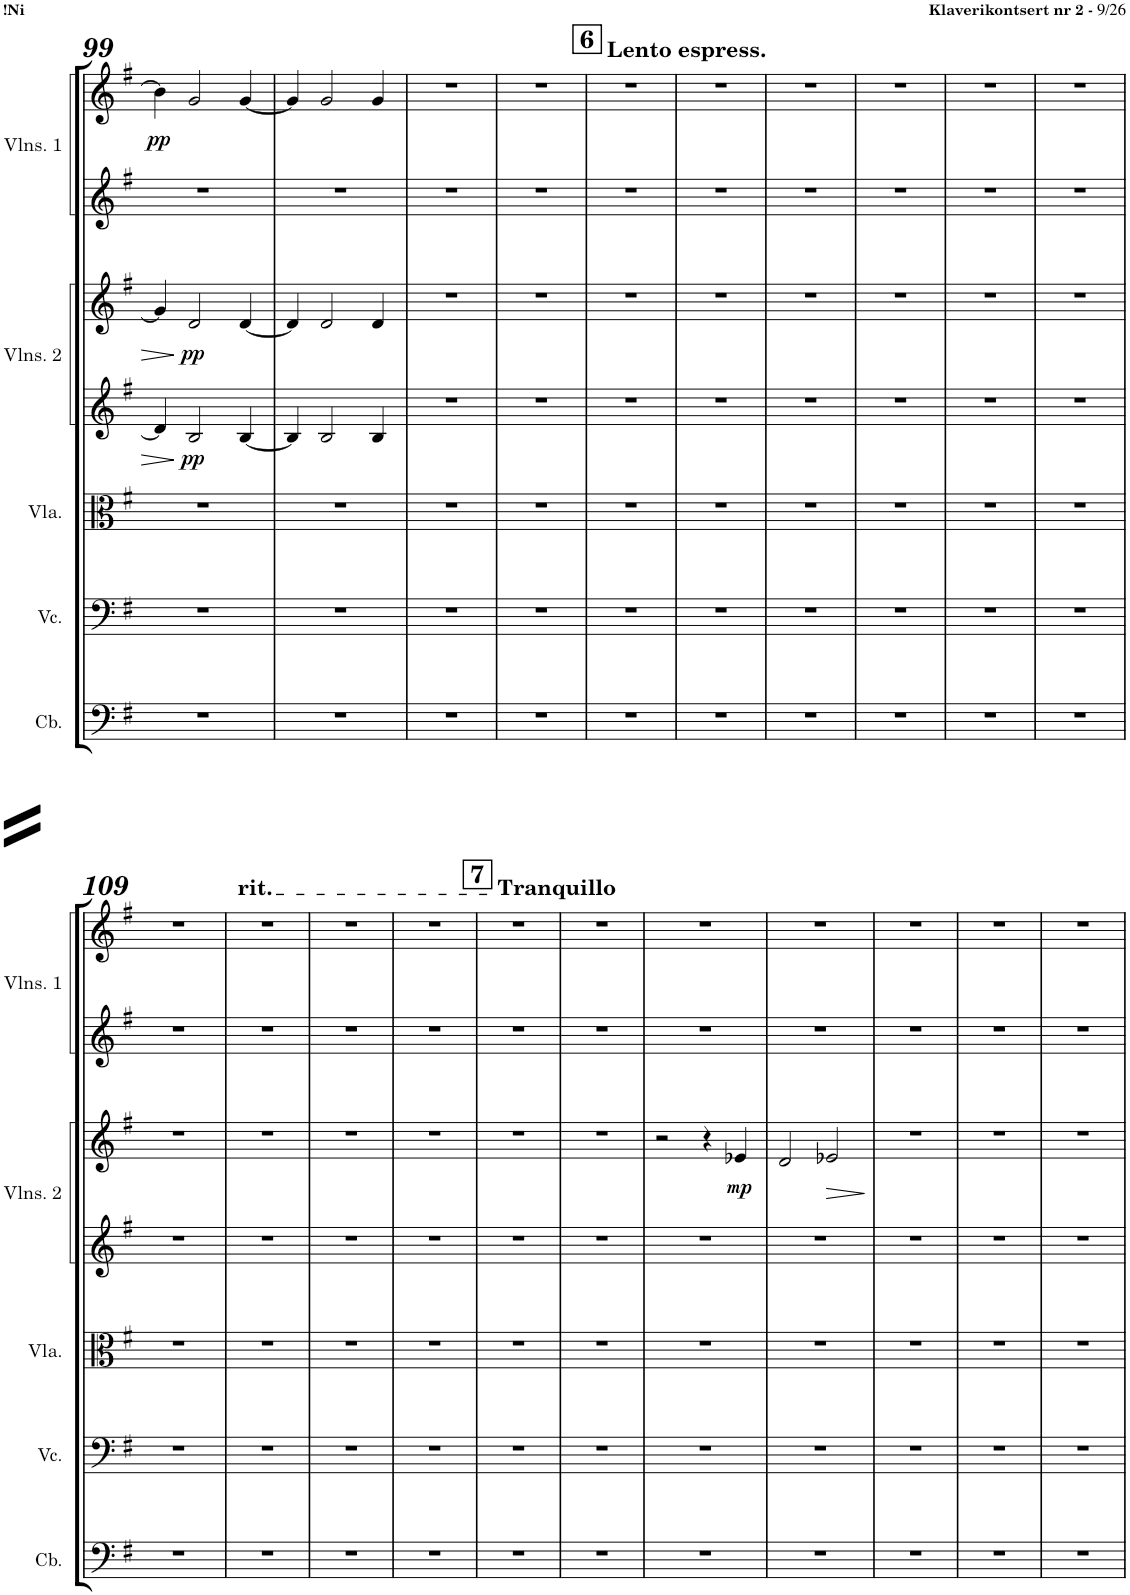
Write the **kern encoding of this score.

**kern	**kern	**kern	**kern	**kern	**dynam	**kern	**kern	**dynam
*part5	*part4	*part3	*part2	*part2	*part2	*part1	*part1	*part1
*staff7	*staff6	*staff5	*staff4	*staff3	*staff3/4	*staff2	*staff1	*staff1/2
*I"Contrabass	*I"Violoncello	*I"Viola	*I"Violins 2	*	*	*I"Violins 1	*	*
*I'Cb.	*I'Vc.	*I'Vla.	*I'Vlns. 2	*	*	*I'Vlns. 1	*	*
!!LO:PB:g=z
*clefF4	*clefF4	*clefC3	*clefG2	*clefG2	*	*clefG2	*clefG2	*
*Trd7c12	*	*	*	*	*	*	*	*
*k[f#]	*k[f#]	*k[f#]	*k[f#]	*k[f#]	*	*k[f#]	*k[f#]	*
*M4/4	*M4/4	*M4/4	*M4/4	*M4/4	*	*M4/4	*M4/4	*
*met(c)	*met(c)	*met(c)	*met(c)	*met(c)	*	*met(c)	*met(c)	*
=99	=99	=99	=99	=99	=99	=99	=99	=99
!	!	!	!	!	!	!	!	!LO:DY:b
1r	1r	1r	4d/]	4g/]	.	1r	4b\]	pp
!	!	!	!	!	!LO:DY:b=2	!	!	!
!	!	!	!	!	!LO:DY:n=1:b	!	!	!
.	.	.	2B/	2d/	pp pp	.	2g/	.
.	.	.	[4B/	[4d/	.	.	[4g/	.
=100	=100	=100	=100	=100	=100	=100	=100	=100
1r	1r	1r	4B/]	4d/]	.	1r	4g/]	.
.	.	.	2B/	2d/	.	.	2g/	.
.	.	.	4B/	4d/	.	.	4g/	.
=101	=101	=101	=101	=101	=101	=101	=101	=101
1r	1r	1r	1r	1r	.	1r	1r	.
=102	=102	=102	=102	=102	=102	=102	=102	=102
1r	1r	1r	1r	1r	.	1r	1r	.
=103	=103	=103	=103	=103	=103	=103	=103	=103
1r	1r	1r	1r	1r	.	1r	1r	.
=104	=104	=104	=104	=104	=104	=104	=104	=104
1r	1r	1r	1r	1r	.	1r	1r	.
=105	=105	=105	=105	=105	=105	=105	=105	=105
1r	1r	1r	1r	1r	.	1r	1r	.
=106	=106	=106	=106	=106	=106	=106	=106	=106
1r	1r	1r	1r	1r	.	1r	1r	.
=107	=107	=107	=107	=107	=107	=107	=107	=107
1r	1r	1r	1r	1r	.	1r	1r	.
=108	=108	=108	=108	=108	=108	=108	=108	=108
1r	1r	1r	1r	1r	.	1r	1r	.
!!LO:LB:g=z
=109	=109	=109	=109	=109	=109	=109	=109	=109
1r	1r	1r	1r	1r	.	1r	1r	.
=110	=110	=110	=110	=110	=110	=110	=110	=110
1r	1r	1r	1r	1r	.	1r	1r	.
=111	=111	=111	=111	=111	=111	=111	=111	=111
1r	1r	1r	1r	1r	.	1r	1r	.
=112	=112	=112	=112	=112	=112	=112	=112	=112
1r	1r	1r	1r	1r	.	1r	1r	.
=113	=113	=113	=113	=113	=113	=113	=113	=113
1r	1r	1r	1r	1r	.	1r	1r	.
=114	=114	=114	=114	=114	=114	=114	=114	=114
1r	1r	1r	1r	1r	.	1r	1r	.
=115	=115	=115	=115	=115	=115	=115	=115	=115
1r	1r	1r	1r	2r	.	1r	1r	.
.	.	.	.	4r	.	.	.	.
!	!	!	!	!	!LO:DY:b	!	!	!
.	.	.	.	4e-X/	mp	.	.	.
=116	=116	=116	=116	=116	=116	=116	=116	=116
1r	1r	1r	1r	2d/	.	1r	1r	.
!	!	!	!	!	!LO:HP:b	!	!	!
.	.	.	.	2e-X/	>	.	.	.
.	.	.	.	.	]	.	.	.
=117	=117	=117	=117	=117	=117	=117	=117	=117
1r	1r	1r	1r	1r	.	1r	1r	.
=118	=118	=118	=118	=118	=118	=118	=118	=118
1r	1r	1r	1r	1r	.	1r	1r	.
=119	=119	=119	=119	=119	=119	=119	=119	=119
1r	1r	1r	1r	1r	.	1r	1r	.
=	=	=	=	=	=	=	=	=
*-	*-	*-	*-	*-	*-	*-	*-	*-
